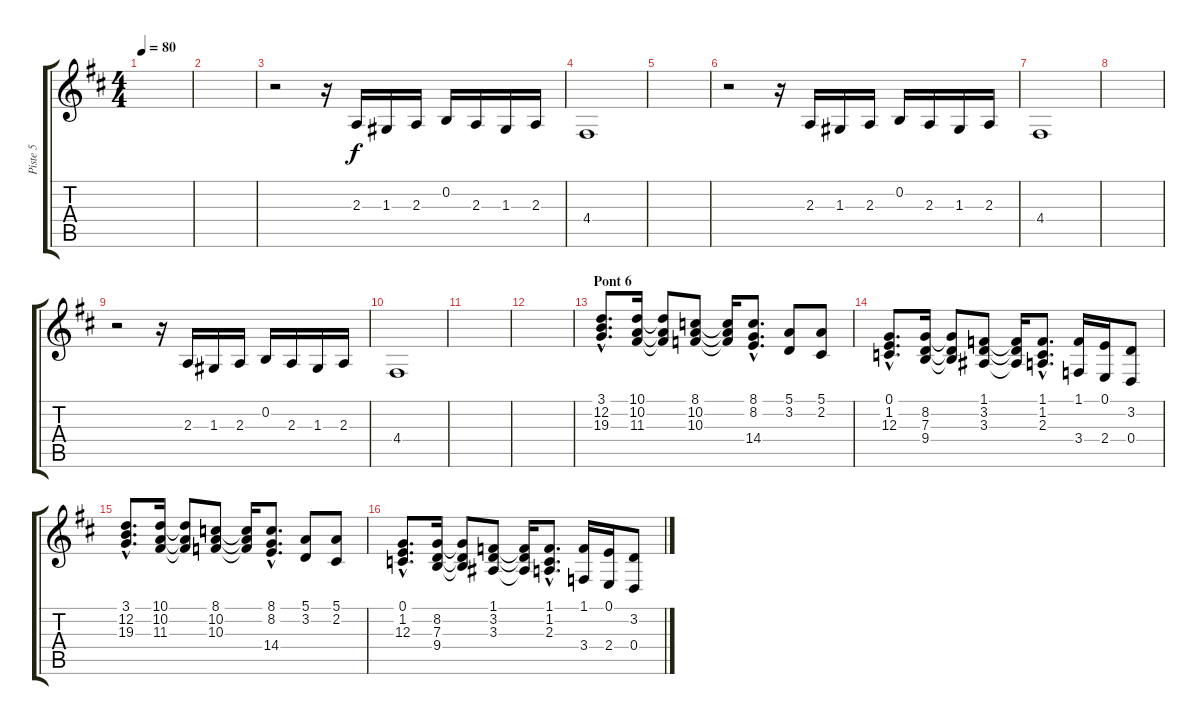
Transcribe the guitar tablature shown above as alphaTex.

\track ("Piste 5" "Piste 5") {instrument brasssection}
\staff {score tabs}
\tuning (E4 B3 G3 D3 A2 E2) {hide}
\ts (4 4)
\tempo 80
\clef g2
\ks d
|
|
r.2 r.16 2.3.16 1.3.16 2.3.16 0.2.16 2.3.16 1.3.16 2.3.16 |
4.4.1 |
|
r.2 r.16 2.3.16 1.3.16 2.3.16 0.2.16 2.3.16 1.3.16 2.3.16 |
4.4.1 |
|
r.2 r.16 2.3.16 1.3.16 2.3.16 0.2.16 2.3.16 1.3.16 2.3.16 |
4.4.1 |
|
|
\section ("" "Pont 6")
(3.1{hac} 12.2{hac} 19.3{hac}).8{d} (10.1 10.2 11.3).16 (10.1{t} 10.2{t} 11.3{t}).8 (8.1 10.2 10.3).8 (8.1{t} 10.2{t} 10.3{t}).16 (8.1{hac} 8.2{hac} 14.4{hac}).8{d} (5.1 3.2).8 (5.1 2.2).8 |
(0.1{hac} 1.2{hac} 12.3{hac}).8{d} (8.2 7.3 9.4).16 (8.2{t} 7.3{t} 9.4{t}).8 (1.1 3.2 3.3).8 (1.1{t} 3.2{t} 3.3{t}).16 (1.1{hac} 1.2{hac} 2.3{hac}).8{d} (1.1 3.4).16 (0.1 2.4).16 (3.2 0.4).8 |
(3.1{hac} 12.2{hac} 19.3{hac}).8{d} (10.1 10.2 11.3).16 (10.1{t} 10.2{t} 11.3{t}).8 (8.1 10.2 10.3).8 (8.1{t} 10.2{t} 10.3{t}).16 (8.1{hac} 8.2{hac} 14.4{hac}).8{d} (5.1 3.2).8 (5.1 2.2).8 |
(0.1{hac} 1.2{hac} 12.3{hac}).8{d} (8.2 7.3 9.4).16 (8.2{t} 7.3{t} 9.4{t}).8 (1.1 3.2 3.3).8 (1.1{t} 3.2{t} 3.3{t}).16 (1.1{hac} 1.2{hac} 2.3{hac}).8{d} (1.1 3.4).16 (0.1 2.4).16 (3.2 0.4).8
